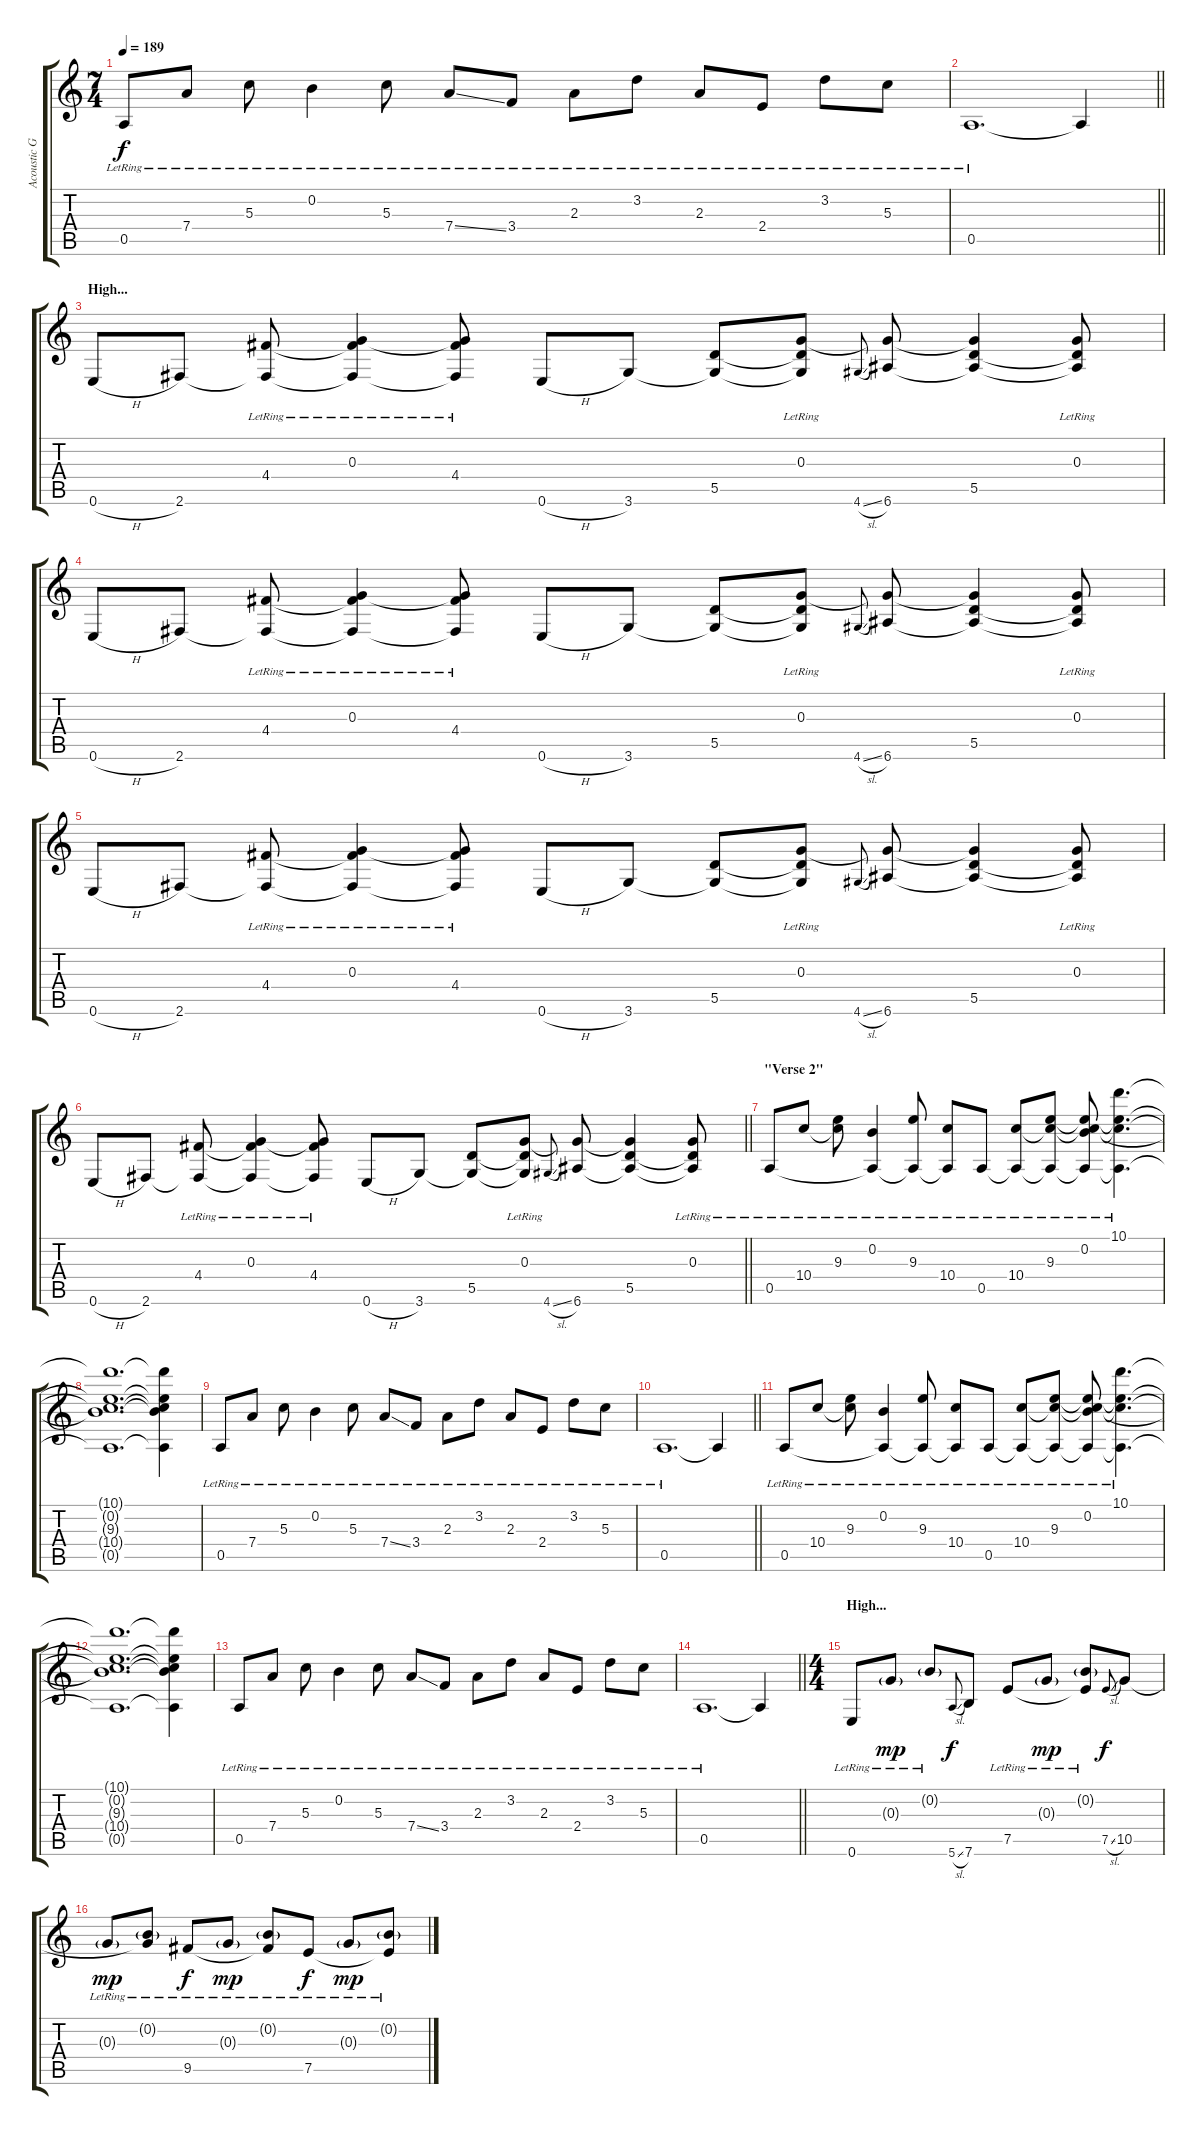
\track ("Acoustic Guitar" "Acoustic G") {instrument acousticguitarnylon}
\staff {score tabs}
\tuning (E4 B3 G3 D3 A2 E2) {hide}
\ts (7 4)
\tempo 189
\clef g2
\ks c
0.5{lr}.8{dy f} 7.4{lr}.8 5.3{lr}.8 0.2{lr}.4 5.3{lr}.8 7.4{ss lr}.8 3.4{lr}.8 2.3{lr}.8 3.2{lr}.8 2.3{lr}.8 2.4{lr}.8 3.2{lr}.8 5.3{lr}.8 |
\barLineRight lightlight
0.5{lr}.1{d} 0.5{t}.4 |
\section ("" "High...")
0.6{h}.8 2.6.8 (4.4{lr} 2.6{t}).8 (0.3{lr} 4.4{t} 2.6{t}).4 (0.3{t} 4.4{lr} 2.6{t}).8 0.6{h}.8 3.6.8 (5.5 3.6{t}).8 (0.3{lr} 5.5{t} 3.6{t}).8 4.6{sl}.8{gr onbeat} (0.3{t} 6.6).8 (0.3{t} 5.5 6.6{t}).4 (0.3{lr} 5.5{t} 6.6{t}).8 |
0.6{h}.8 2.6.8 (4.4{lr} 2.6{t}).8 (0.3{lr} 4.4{t} 2.6{t}).4 (0.3{t} 4.4{lr} 2.6{t}).8 0.6{h}.8 3.6.8 (5.5 3.6{t}).8 (0.3{lr} 5.5{t} 3.6{t}).8 4.6{sl}.8{gr onbeat} (0.3{t} 6.6).8 (0.3{t} 5.5 6.6{t}).4 (0.3{lr} 5.5{t} 6.6{t}).8 |
0.6{h}.8 2.6.8 (4.4{lr} 2.6{t}).8 (0.3{lr} 4.4{t} 2.6{t}).4 (0.3{t} 4.4{lr} 2.6{t}).8 0.6{h}.8 3.6.8 (5.5 3.6{t}).8 (0.3{lr} 5.5{t} 3.6{t}).8 4.6{sl}.8{gr onbeat} (0.3{t} 6.6).8 (0.3{t} 5.5 6.6{t}).4 (0.3{lr} 5.5{t} 6.6{t}).8 |
\barLineRight lightlight
0.6{h}.8 2.6.8 (4.4{lr} 2.6{t}).8 (0.3{lr} 4.4{t} 2.6{t}).4 (0.3{t} 4.4{lr} 2.6{t}).8 0.6{h}.8 3.6.8 (5.5 3.6{t}).8 (0.3{lr} 5.5{t} 3.6{t}).8 4.6{sl}.8{gr onbeat} (0.3{t} 6.6).8 (0.3{t} 5.5 6.6{t}).4 (0.3{lr} 5.5{t} 6.6{t}).8 |
\section ("" "\"Verse 2\"")
0.5{lr}.8 10.4{lr}.8 (9.3{lr} 10.4{t}).8 (0.2{lr} 0.5{t}).4 (9.3{lr} 0.5{t}).8 (10.4{lr} 0.5{t}).8 0.5{lr}.8 (10.4{lr} 0.5{t}).8 (9.3{lr} 10.4{t} 0.5{t}).8 (0.2{lr} 9.3{t} 10.4{t} 0.5{t}).8 (10.1{lr} 9.3{t} 10.4{t} 0.5{t}).4{d} |
(10.1{t} 0.2{t} 9.3{t} 10.4{t} 0.5{t}).1{d} (10.1{t} 0.2{t} 9.3{t} 10.4{t} 0.5{t}).4 |
0.5{lr}.8 7.4{lr}.8 5.3{lr}.8 0.2{lr}.4 5.3{lr}.8 7.4{ss lr}.8 3.4{lr}.8 2.3{lr}.8 3.2{lr}.8 2.3{lr}.8 2.4{lr}.8 3.2{lr}.8 5.3{lr}.8 |
\barLineRight lightlight
0.5{lr}.1{d} 0.5{t}.4 |
\section ("" "")
0.5{lr}.8 10.4{lr}.8 (9.3{lr} 10.4{t}).8 (0.2{lr} 0.5{t}).4 (9.3{lr} 0.5{t}).8 (10.4{lr} 0.5{t}).8 0.5{lr}.8 (10.4{lr} 0.5{t}).8 (9.3{lr} 10.4{t} 0.5{t}).8 (0.2{lr} 9.3{t} 10.4{t} 0.5{t}).8 (10.1{lr} 9.3{t} 10.4{t} 0.5{t}).4{d} |
(10.1{t} 0.2{t} 9.3{t} 10.4{t} 0.5{t}).1{d} (10.1{t} 0.2{t} 9.3{t} 10.4{t} 0.5{t}).4 |
0.5{lr}.8 7.4{lr}.8 5.3{lr}.8 0.2{lr}.4 5.3{lr}.8 7.4{ss lr}.8 3.4{lr}.8 2.3{lr}.8 3.2{lr}.8 2.3{lr}.8 2.4{lr}.8 3.2{lr}.8 5.3{lr}.8 |
\barLineRight lightlight
0.5{lr}.1{d} 0.5{t}.4 |
\ts (4 4)
\section ("" "High...")
0.6{lr}.8 0.3{g lr}.8{dy mp} 0.2{g lr}.8 5.6{sl}.8{gr onbeat dy f} 7.6.8 7.5{lr}.8 0.3{g lr}.8{dy mp} (0.2{g lr} 7.5{t}).8 7.5{sl}.8{gr onbeat dy f} 10.5.8 |
0.3{g lr}.8{dy mp} (0.2{g lr} 10.5{t}).8 9.5{lr}.8{dy f} 0.3{g lr}.8{dy mp} (0.2{g lr} 9.5{t}).8 7.5{lr}.8{dy f} 0.3{g lr}.8{dy mp} (0.2{g lr} 7.5{t}).8
